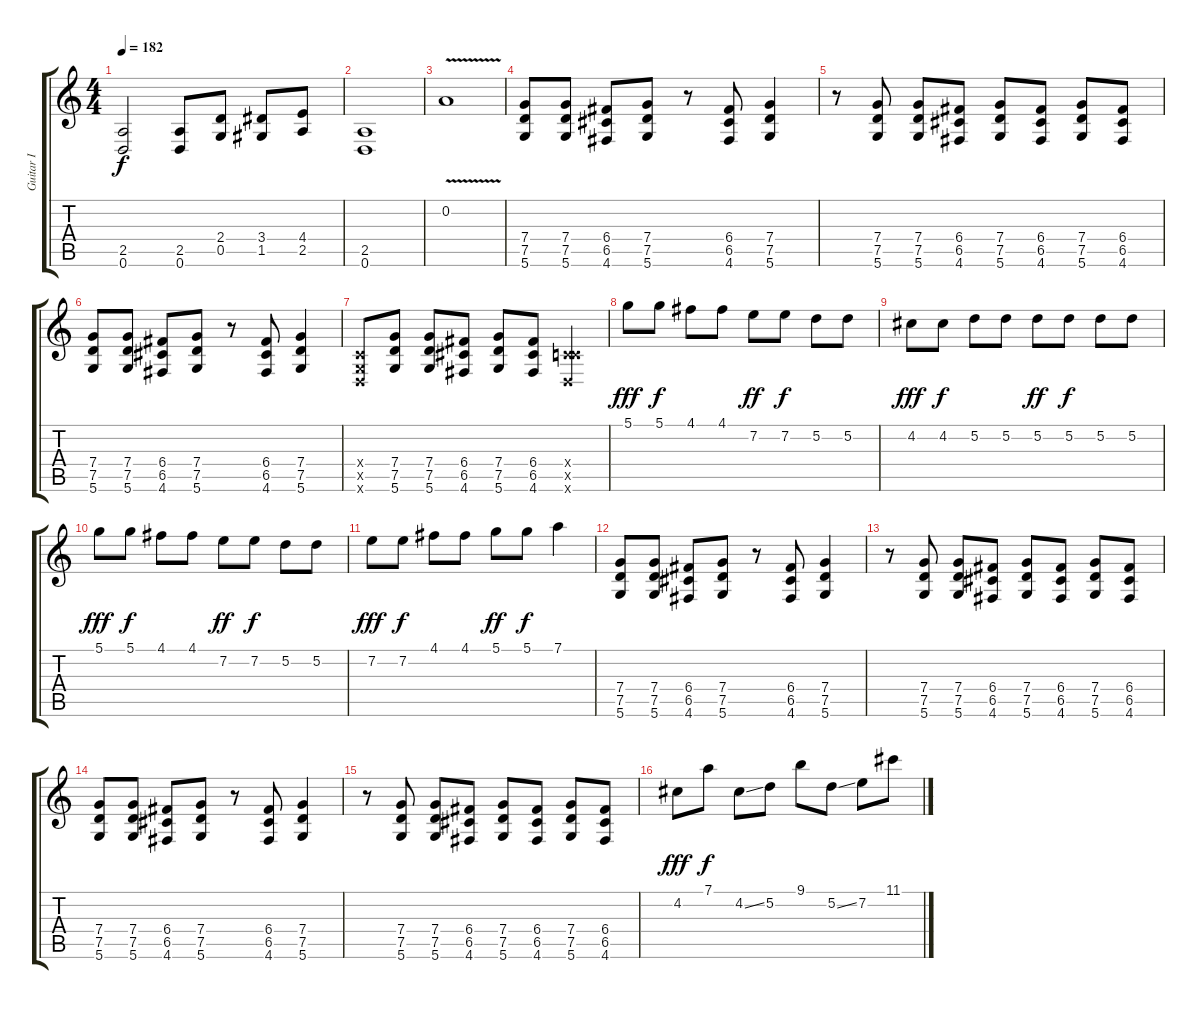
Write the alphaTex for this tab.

\track ("Guitar I" "Guitar I") {instrument distortionguitar}
\staff {score tabs}
\tuning (D4 A3 F3 C3 G2 D2) {hide}
\ts (4 4)
\tempo 182
\clef g2
\ks c
(2.5{t} 0.6{t}).2{dy f} (2.5 0.6).8 (2.4 0.5).8 (3.4 1.5).8 (4.4 2.5).8 |
(2.5 0.6).1 |
0.2{v}.1 |
(7.4 7.5 5.6).8 (7.4 7.5 5.6).8 (6.4 6.5 4.6).8 (7.4 7.5 5.6).8 r.8 (6.4 6.5 4.6).8 (7.4 7.5 5.6).4 |
r.8 (7.4 7.5 5.6).8 (7.4 7.5 5.6).8 (6.4 6.5 4.6).8 (7.4 7.5 5.6).8 (6.4 6.5 4.6).8 (7.4 7.5 5.6).8 (6.4 6.5 4.6).8 |
(7.4 7.5 5.6).8 (7.4 7.5 5.6).8 (6.4 6.5 4.6).8 (7.4 7.5 5.6).8 r.8 (6.4 6.5 4.6).8 (7.4 7.5 5.6).4 |
(0.4{x} 0.5{x} 0.6{x}).8 (7.4 7.5 5.6).8 (7.4 7.5 5.6).8 (6.4 6.5 4.6).8 (7.4 7.5 5.6).8 (6.4 6.5 4.6).8 (0.4{x} 5.5{x} 0.6{x}).4 |
5.1.8{dy fff} 5.1.8{dy f} 4.1.8 4.1.8 7.2.8{dy ff} 7.2.8{dy f} 5.2.8 5.2.8 |
4.2.8{dy fff} 4.2.8{dy f} 5.2.8 5.2.8 5.2.8{dy ff} 5.2.8{dy f} 5.2.8 5.2.8 |
5.1.8{dy fff} 5.1.8{dy f} 4.1.8 4.1.8 7.2.8{dy ff} 7.2.8{dy f} 5.2.8 5.2.8 |
7.2.8{dy fff} 7.2.8{dy f} 4.1.8 4.1.8 5.1.8{dy ff} 5.1.8{dy f} 7.1.4 |
(7.4 7.5 5.6).8 (7.4 7.5 5.6).8 (6.4 6.5 4.6).8 (7.4 7.5 5.6).8 r.8 (6.4 6.5 4.6).8 (7.4 7.5 5.6).4 |
r.8 (7.4 7.5 5.6).8 (7.4 7.5 5.6).8 (6.4 6.5 4.6).8 (7.4 7.5 5.6).8 (6.4 6.5 4.6).8 (7.4 7.5 5.6).8 (6.4 6.5 4.6).8 |
(7.4 7.5 5.6).8 (7.4 7.5 5.6).8 (6.4 6.5 4.6).8 (7.4 7.5 5.6).8 r.8 (6.4 6.5 4.6).8 (7.4 7.5 5.6).4 |
r.8 (7.4 7.5 5.6).8 (7.4 7.5 5.6).8 (6.4 6.5 4.6).8 (7.4 7.5 5.6).8 (6.4 6.5 4.6).8 (7.4 7.5 5.6).8 (6.4 6.5 4.6).8 |
4.2.8{dy fff} 7.1.8{dy f} 4.2{ss}.8 5.2.8 9.1.8 5.2{ss}.8 7.2.8 11.1.8
